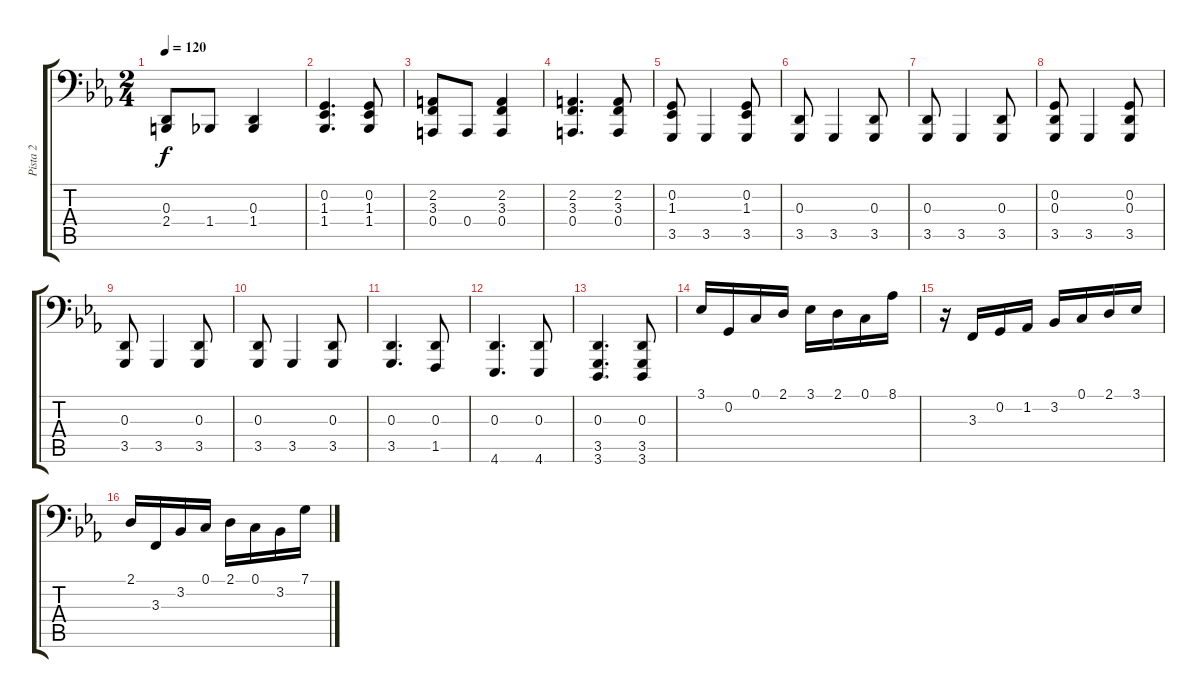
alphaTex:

\track ("Pista 2" "Pista 2") {instrument acousticgrandpiano}
\staff {score tabs}
\tuning (C3 G2 D2 A1 E1 B0) {hide}
\ts (2 4)
\tempo 120
\clef f4
\ks cminor
(0.3 2.4).8{dy f} 1.4.8 (0.3 1.4).4 |
(0.2 1.3 1.4).4{d} (0.2 1.3 1.4).8 |
(2.2 3.3 0.4).8 0.4.8 (2.2 3.3 0.4).4 |
(2.2 3.3 0.4).4{d} (2.2 3.3 0.4).8 |
(0.2 1.3 3.5).8 3.5.4 (0.2 1.3 3.5).8 |
(0.3 3.5).8 3.5.4 (0.3 3.5).8 |
(0.3 3.5).8 3.5.4 (0.3 3.5).8 |
(0.2 0.3 3.5).8 3.5.4 (0.2 0.3 3.5).8 |
(0.3 3.5).8 3.5.4 (0.3 3.5).8 |
(0.3 3.5).8 3.5.4 (0.3 3.5).8 |
(0.3 3.5).4{d} (0.3 1.5).8 |
(0.3 4.6).4{d} (0.3 4.6).8 |
(0.3 3.5 3.6).4{d} (0.3 3.5 3.6).8 |
3.1.16 0.2.16 0.1.16 2.1.16 3.1.16 2.1.16 0.1.16 8.1.16 |
r.16 3.3.16 0.2.16 1.2.16 3.2.16 0.1.16 2.1.16 3.1.16 |
2.1.16 3.3.16 3.2.16 0.1.16 2.1.16 0.1.16 3.2.16 7.1.16
